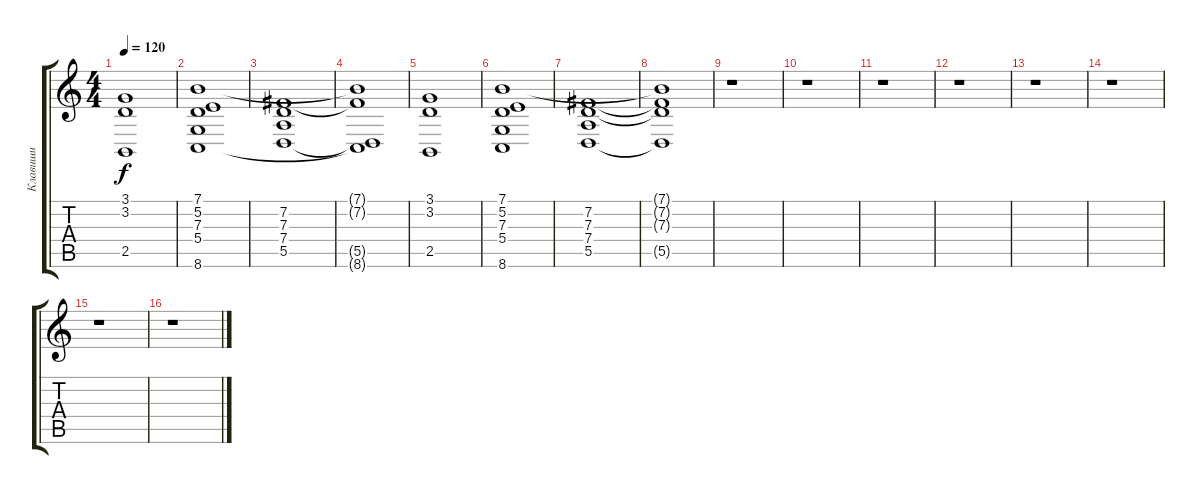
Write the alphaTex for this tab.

\track ("Клавиши" "Клавиши") {instrument synthstrings1}
\staff {score tabs}
\tuning (E4 B3 G3 D3 A2 E2) {hide}
\ts (4 4)
\tempo 120
\clef g2
\ks c
(3.1 3.2 2.5).1{dy f} |
(7.1 5.2 7.3 5.4 8.6).1 |
(7.2 7.3 7.4 5.5).1 |
(7.1{t} 7.2{t} 5.5{t} 8.6{t}).1 |
(3.1 3.2 2.5).1 |
(7.1 5.2 7.3 5.4 8.6).1 |
(7.2 7.3 7.4 5.5).1 |
(7.1{t} 7.2{t} 7.3{t} 5.5{t}).1 |
r.1 |
r.1 |
r.1 |
r.1 |
r.1 |
r.1 |
r.1 |
r.1
